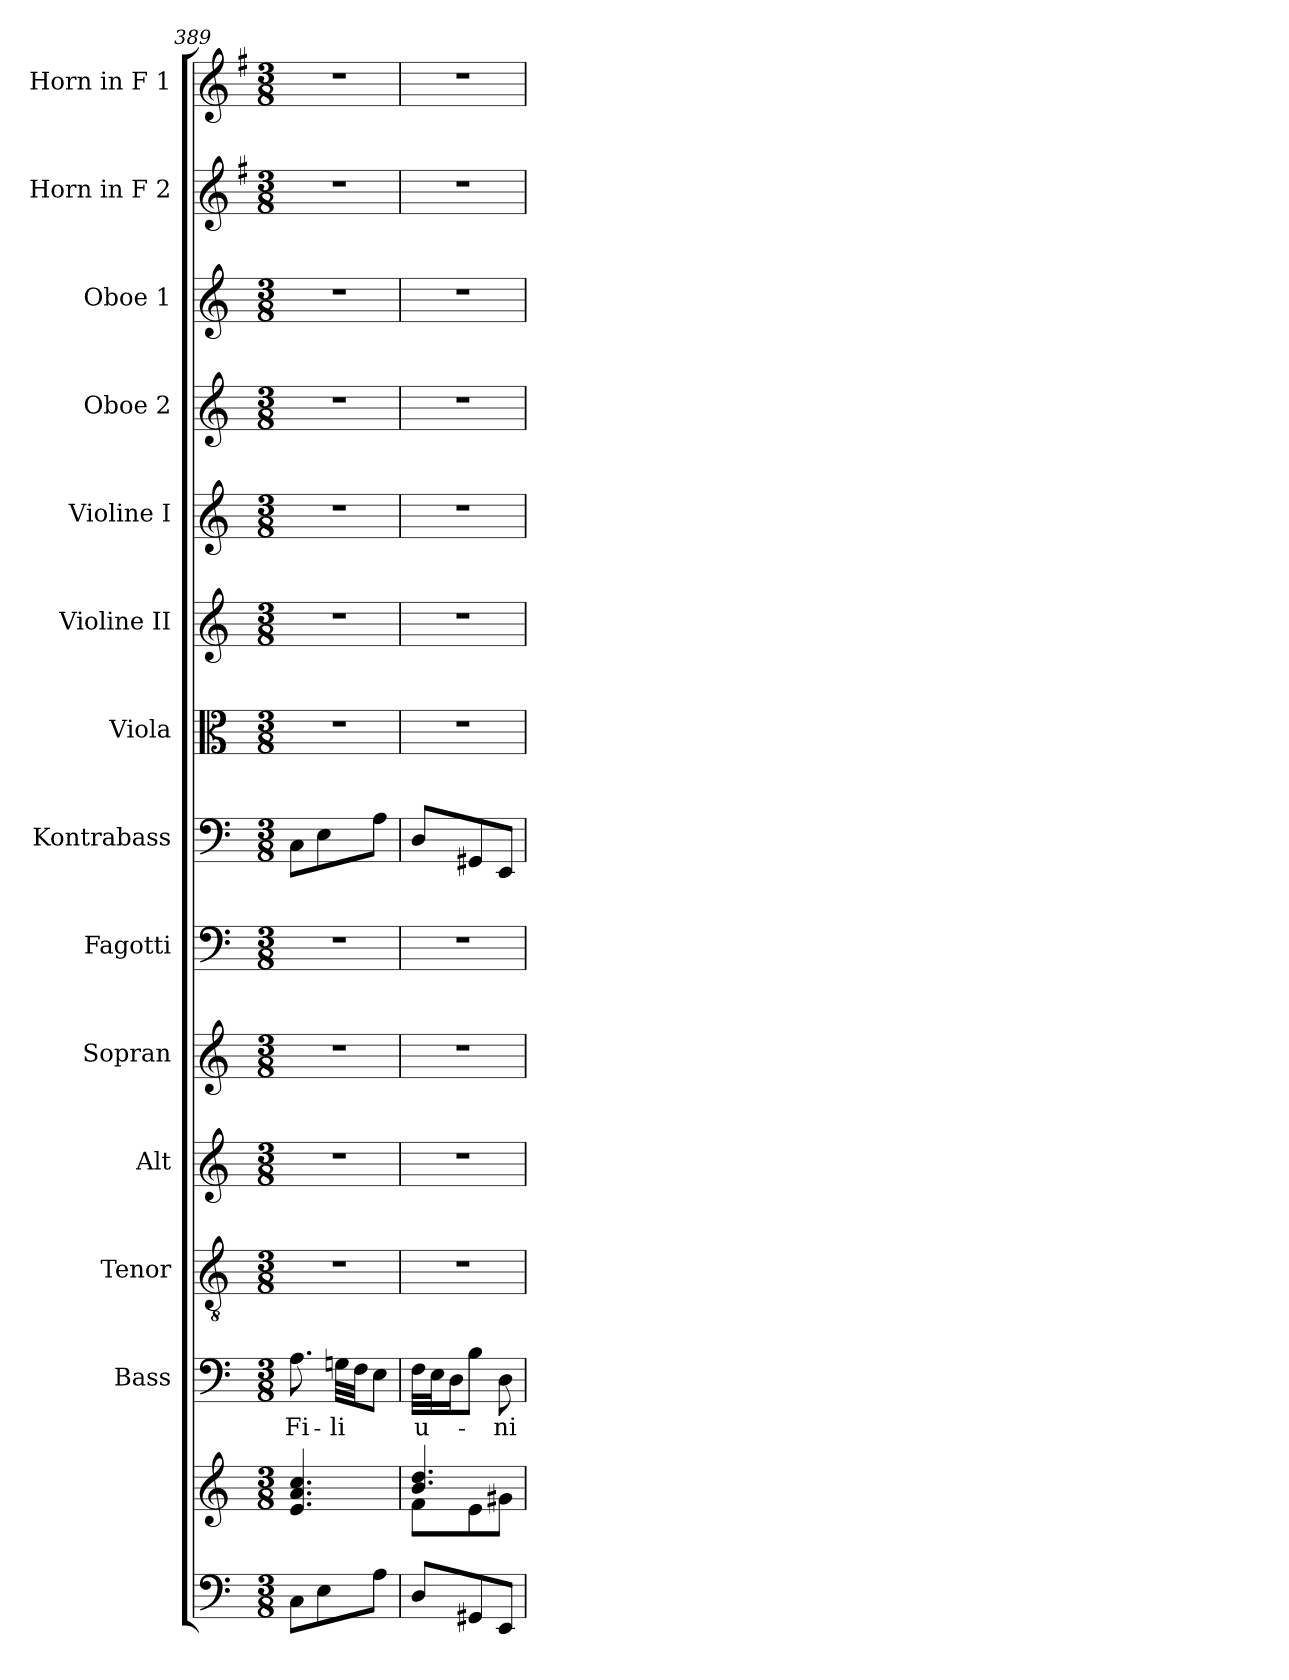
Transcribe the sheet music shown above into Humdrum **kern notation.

**kern	**kern	**kern	**text	**kern	**kern	**kern	**kern	**kern	**kern	**kern	**kern	**kern	**kern	**kern	**kern
*part14	*part14	*part13	*part13	*part12	*part11	*part10	*part9	*part8	*part7	*part6	*part5	*part4	*part3	*part2	*part1
*staff15	*staff14	*staff13	*staff13	*staff12	*staff11	*staff10	*staff9	*staff8	*staff7	*staff6	*staff5	*staff4	*staff3	*staff2	*staff1
*	*	*I"Bass	*	*I"Tenor	*I"Alt	*I"Sopran	*I"Fagotti	*I"Kontrabass	*I"Viola	*I"Violine II	*I"Violine I	*I"Oboe 2	*I"Oboe 1	*I"Horn in F 2	*I"Horn in F 1
*	*	*I'B.	*	*I'T.	*I'A.	*I'S.	*I'Fg.	*I'Kb.	*I'Vla.	*I'Vl. II	*I'Vl. I	*I'Ob. 2	*I'Ob. 1	*	*
*clefF4	*clefG2	*clefF4	*	*clefGv2	*clefG2	*clefG2	*clefF4	*clefF4	*clefC3	*clefG2	*clefG2	*clefG2	*clefG2	*clefG2	*clefG2
*	*	*	*	*	*	*	*	*ITrd7c12	*	*	*	*	*	*ITrd4c7	*ITrd4c7
*k[]	*k[]	*k[]	*	*k[]	*k[]	*k[]	*k[]	*k[]	*k[]	*k[]	*k[]	*k[]	*k[]	*k[]	*k[]
*C:	*C:	*C:	*	*C:	*C:	*C:	*C:	*C:	*C:	*C:	*C:	*C:	*C:	*C:	*C:
*M3/8	*M3/8	*M3/8	*	*M3/8	*M3/8	*M3/8	*M3/8	*M3/8	*M3/8	*M3/8	*M3/8	*M3/8	*M3/8	*M3/8	*M3/8
=389	=389	=389	=389	=389	=389	=389	=389	=389	=389	=389	=389	=389	=389	=389	=389
!	!	!	!LO:LY:b	!	!	!	!	!	!	!	!	!	!	!	!
8C\L	4.e/ 4.a/ 4.cc/	8.A\	Fi-	4.r	4.r	4.r	4.r	8CC\L	4.r	4.r	4.r	4.r	4.r	4.r	4.r
8E\	.	.	.	.	.	.	.	8EE\	.	.	.	.	.	.	.
!	!	!	!LO:LY:b	!	!	!	!	!	!	!	!	!	!	!	!
.	.	32Gn\LLL	-li	.	.	.	.	.	.	.	.	.	.	.	.
.	.	32F\JJ	.	.	.	.	.	.	.	.	.	.	.	.	.
8A\J	.	8E\J	.	.	.	.	.	8AA\J	.	.	.	.	.	.	.
=390	=390	=390	=390	=390	=390	=390	=390	=390	=390	=390	=390	=390	=390	=390	=390
*	*^	*	*	*	*	*	*	*	*	*	*	*	*	*	*
!	!	!	!	!LO:LY:b	!	!	!	!	!	!	!	!	!	!	!	!
8D/L	4.b/ 4.dd/	8f\L	32F\LLL	u-	4.r	4.r	4.r	4.r	8DD/L	4.r	4.r	4.r	4.r	4.r	4.r	4.r
.	.	.	32E\J	.	.	.	.	.	.	.	.	.	.	.	.	.
.	.	.	16D\J	.	.	.	.	.	.	.	.	.	.	.	.	.
8GG#X/	.	8e\	8B\J	.	.	.	.	.	8GGG#X/	.	.	.	.	.	.	.
!	!	!	!	!LO:LY:b	!	!	!	!	!	!	!	!	!	!	!	!
8EE/J	.	8g#X\J	8D\	-ni-	.	.	.	.	8EEE/J	.	.	.	.	.	.	.
*	*v	*v	*	*	*	*	*	*	*	*	*	*	*	*	*	*
=	=	=	=	=	=	=	=	=	=	=	=	=	=	=	=
*-	*-	*-	*-	*-	*-	*-	*-	*-	*-	*-	*-	*-	*-	*-	*-
